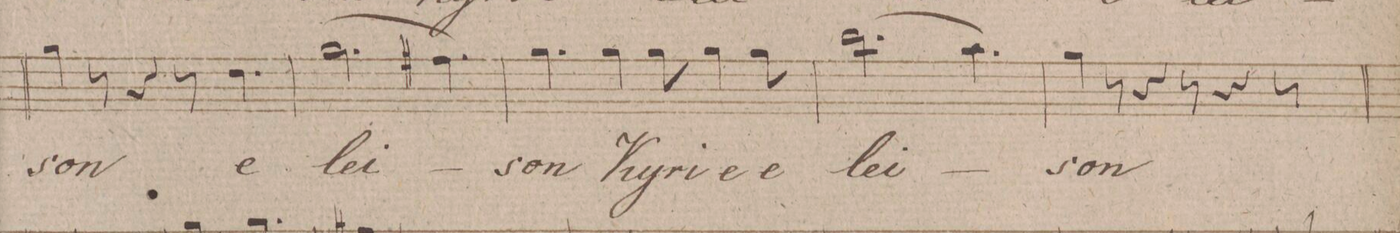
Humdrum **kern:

**kern	**dynam	**text
*I"Soprano.	*	*
*clefC1	*	*
*k[f#]	*	*
*M9/8	*	*
4ee\	.	-son
8r	.	.
4r	.	.
8r	.	.
4.b\	.	e-
=14	=14	=14
(2.ee\	.	-lei-
4.dd#X\)	.	.
=15	=15	=15
4.ee\	.	-son
4ee\	.	Ky-
8ee\	.	-ri-
4ee\	.	-e
8ee\	.	e-
=16	=16	=16
(2.gg\	.	-lei-
4.ff#\)	.	.
=17	=17	=17
4ee\	.	-son
8r	.	.
4r	.	.
8r	.	.
4r	.	.
8r	.	.
=18	=18	=18
*-	*-	*-
